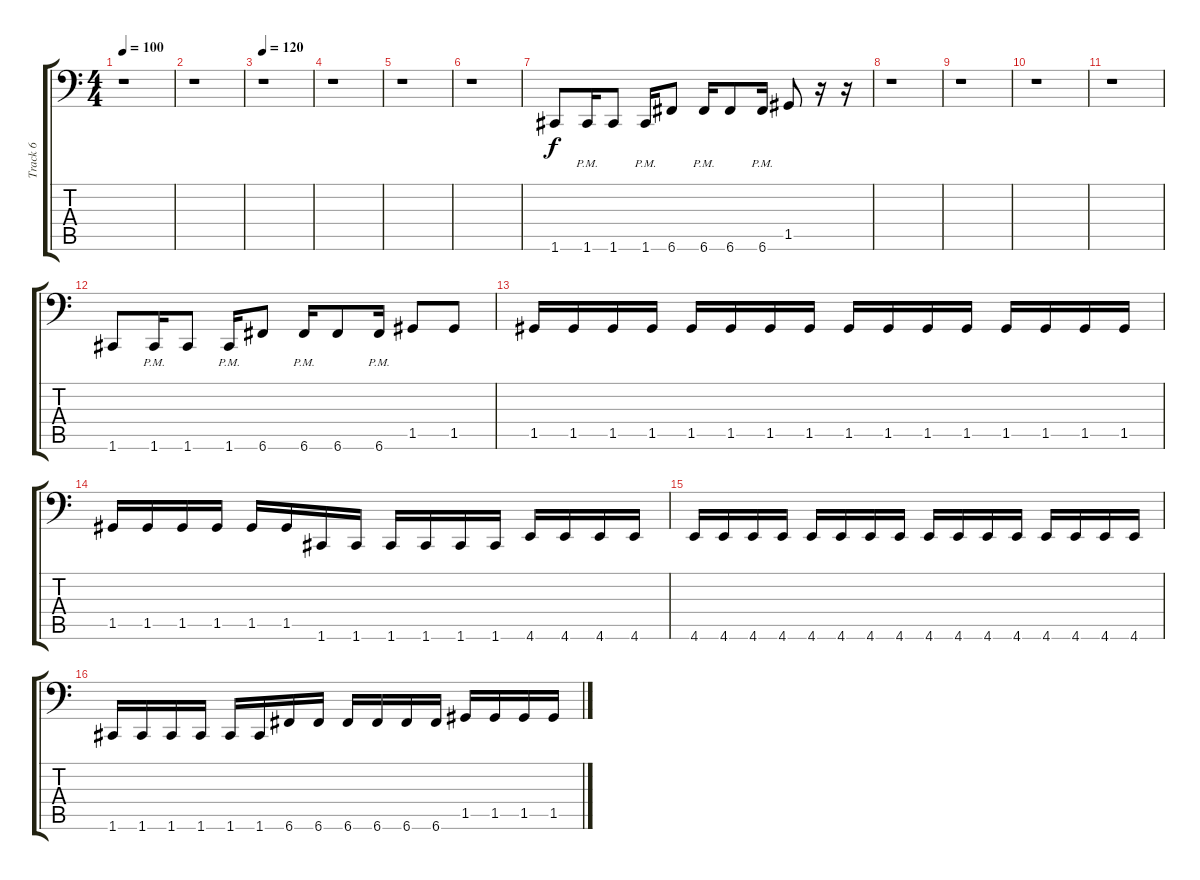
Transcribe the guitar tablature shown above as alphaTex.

\track ("Track 6" "Track 6") {instrument electricbasspick}
\staff {score tabs}
\tuning (D3 A2 F2 C2 G1 C1) {hide}
\ts (4 4)
\tempo 100
\clef f4
\ks c
r.1{dy f} |
r.1 |
\tempo 120
r.1 |
r.1 |
r.1 |
r.1 |
1.6.8 1.6{pm}.16 1.6.8 1.6{pm}.16 6.6.8 6.6{pm}.16 6.6.8 6.6{pm}.16 1.5.8 r.16 r.16 |
r.1 |
r.1 |
r.1 |
r.1 |
1.6.8 1.6{pm}.16 1.6.8 1.6{pm}.16 6.6.8 6.6{pm}.16 6.6.8 6.6{pm}.16 1.5.8 1.5.8 |
1.5.16 1.5.16 1.5.16 1.5.16 1.5.16 1.5.16 1.5.16 1.5.16 1.5.16 1.5.16 1.5.16 1.5.16 1.5.16 1.5.16 1.5.16 1.5.16 |
1.5.16 1.5.16 1.5.16 1.5.16 1.5.16 1.5.16 1.6.16 1.6.16 1.6.16 1.6.16 1.6.16 1.6.16 4.6.16 4.6.16 4.6.16 4.6.16 |
4.6.16 4.6.16 4.6.16 4.6.16 4.6.16 4.6.16 4.6.16 4.6.16 4.6.16 4.6.16 4.6.16 4.6.16 4.6.16 4.6.16 4.6.16 4.6.16 |
1.6.16 1.6.16 1.6.16 1.6.16 1.6.16 1.6.16 6.6.16 6.6.16 6.6.16 6.6.16 6.6.16 6.6.16 1.5.16 1.5.16 1.5.16 1.5.16
